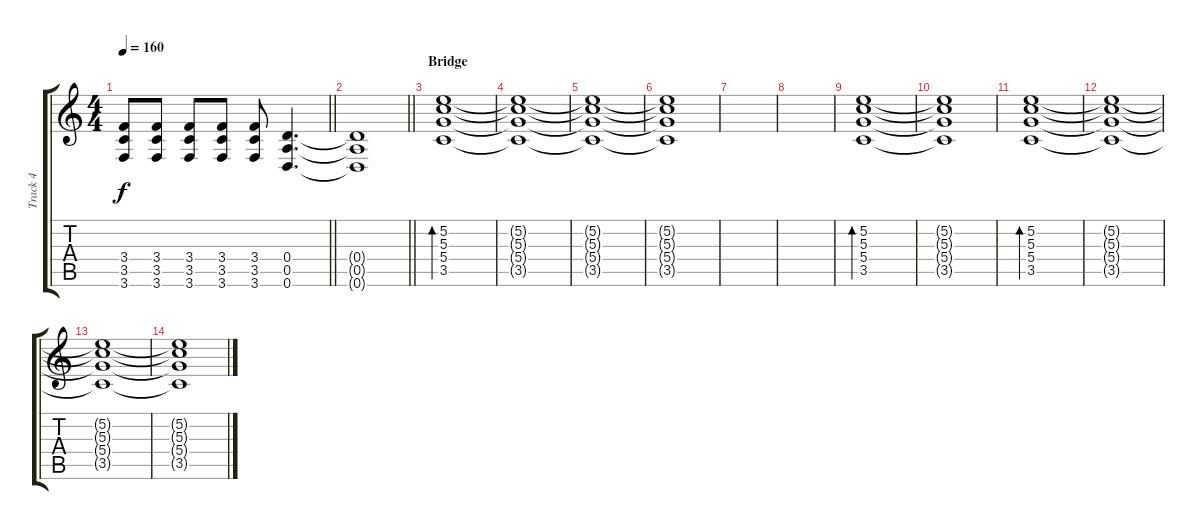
\track ("Track 4" "Track 4") {instrument distortionguitar}
\staff {score tabs}
\tuning (E4 B3 G3 D3 A2 D2) {hide}
\ts (4 4)
\tempo 160
\clef g2
\barLineRight lightlight
\ks c
(3.4 3.5 3.6).8{dy f} (3.4 3.5 3.6).8 (3.4 3.5 3.6).8 (3.4 3.5 3.6).8 (3.4 3.5 3.6).8 (0.4 0.5 0.6).4{d} |
\barLineRight lightlight
(0.4{t} 0.5{t} 0.6{t}).1 |
\section ("" "Bridge")
(5.2 5.3 5.4 3.5).1{bd 480 instrument electricguitarclean} |
(5.2{t} 5.3{t} 5.4{t} 3.5{t}).1 |
(5.2{t} 5.3{t} 5.4{t} 3.5{t}).1 |
(5.2{t} 5.3{t} 5.4{t} 3.5{t}).1 |
|
|
(5.2 5.3 5.4 3.5).1{bd 480 instrument electricguitarclean} |
(5.2{t} 5.3{t} 5.4{t} 3.5{t}).1 |
(5.2 5.3 5.4 3.5).1{bd 240 instrument electricguitarclean} |
(5.2{t} 5.3{t} 5.4{t} 3.5{t}).1 |
(5.2{t} 5.3{t} 5.4{t} 3.5{t}).1 |
(5.2{t} 5.3{t} 5.4{t} 3.5{t}).1
